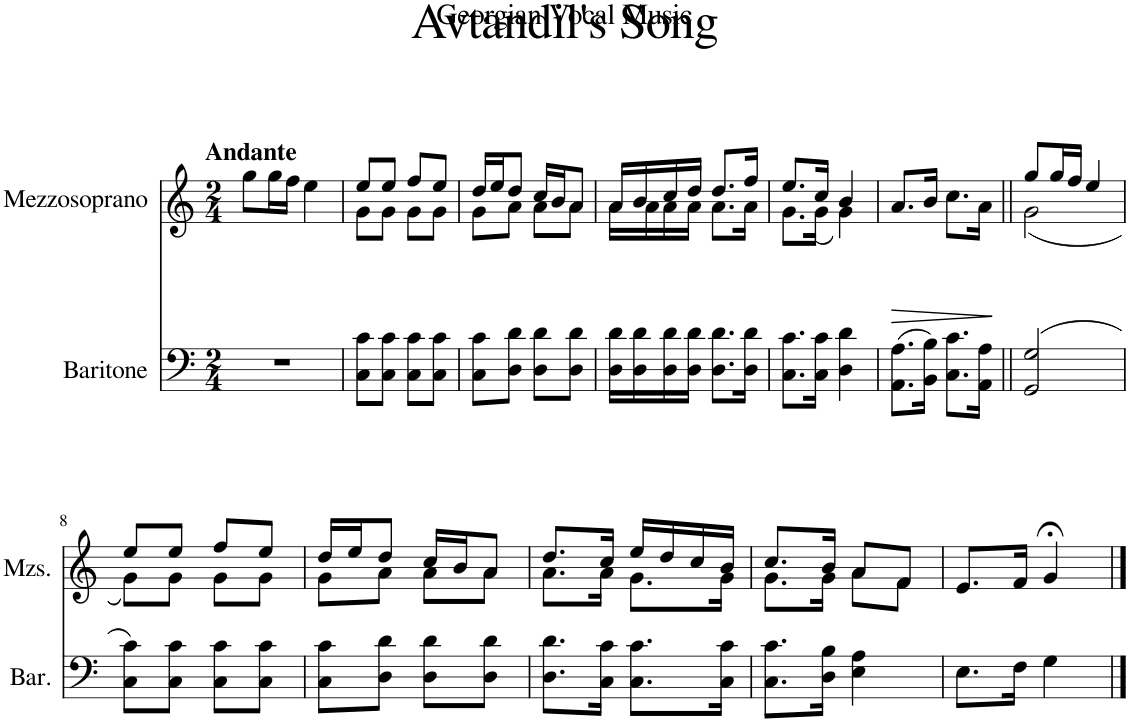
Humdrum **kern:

**kern	**kern	**dynam
*part2	*part1	*part1
*staff2	*staff1	*staff1
*I"Baritone	*I"Mezzosoprano	*
*I'Bar.	*I'Mzs.	*
*clefF4	*clefG2	*
*k[]	*k[]	*
*M2/4	*M2/4	*
=1	=1	=1
!	!LO:TX:a:B:t=Andante	!
2r	8gg\L	.
.	16gg\L	.
.	16ff\JJ	.
.	4ee\	.
=2	=2	=2
*	*^	*
8C\ 8c\L	8ee/L	8g\L	.
8C\ 8c\J	8ee/J	8g\J	.
8C\ 8c\L	8ff/L	8g\L	.
8C\ 8c\J	8ee/J	8g\J	.
=3	=3	=3	=3
8C\ 8c\L	16dd/LL	8g\L	.
.	16ee/J	.	.
8D\ 8d\J	8dd/J	8a\J	.
8D\ 8d\L	16cc/LL	8a\L	.
.	16b/J	.	.
8D\ 8d\J	8a/J	8a\J	.
=4	=4	=4	=4
16D\ 16d\LL	16a/LL	16a\LL	.
16D\ 16d\	16b/	16a\	.
16D\ 16d\	16cc/	16a\	.
16D\ 16d\JJ	16dd/JJ	16a\JJ	.
8.D\ 8.d\L	8.dd/L	8.a\L	.
16D\ 16d\Jk	16ff/Jk	16a\Jk	.
=5	=5	=5	=5
8.C\ 8.c\L	8.ee/L	8.g\L	.
16C\ 16c\Jk	16cc/Jk	(16g\Jk	.
4D\ 4d\	4b/	4g\)	.
=6	=6	=6	=6
!	!	!	!LO:HP:b
*	*v	*v	*
(8.AA\ 8.A\L	8.a/L	>
16BB\ 16B\Jk)	16b/Jk	.
8.C\ 8.c\L	8.cc\L	.
16AA\ 16A\Jk	16a\Jk	.
.	.	]
=7||	=7||	=7||
*	*^	*
(2GG/ 2G/	8gg/L	(2g\	.
.	16gg/L	.	.
.	16ff/JJ	.	.
.	4ee/	.	.
!!LO:LB:g=z	!!
=8	=8	=8	=8
8C\ 8c\L)	8ee/L	8g\L)	.
8C\ 8c\J	8ee/J	8g\J	.
8C\ 8c\L	8ff/L	8g\L	.
8C\ 8c\J	8ee/J	8g\J	.
=9	=9	=9	=9
8C\ 8c\L	16dd/LL	8g\L	.
.	16ee/J	.	.
8D\ 8d\J	8dd/J	8a\J	.
8D\ 8d\L	16cc/LL	8a\L	.
.	16b/J	.	.
8D\ 8d\J	8a/J	8a\J	.
=10	=10	=10	=10
8.D\ 8.d\L	8.dd/L	8.a\L	.
16C\ 16c\Jk	16cc/Jk	16a\Jk	.
8.C\ 8.c\L	16ee/LL	8.g\L	.
.	16dd/	.	.
.	16cc/	.	.
16C\ 16c\Jk	16b/JJ	16g\Jk	.
=11	=11	=11	=11
8.C\ 8.c\L	8.cc/L	8.g\L	.
16D\ 16B\Jk	16b/Jk	16g\Jk	.
4E\ 4A\	8a/L	8a\L	.
.	8f/J	8f\J	.
*	*v	*v	*
=12	=12	=12
8.E\L	8.e/L	.
16F\Jk	16f/Jk	.
4G\	4g;</	.
==	==	==
*-	*-	*-
